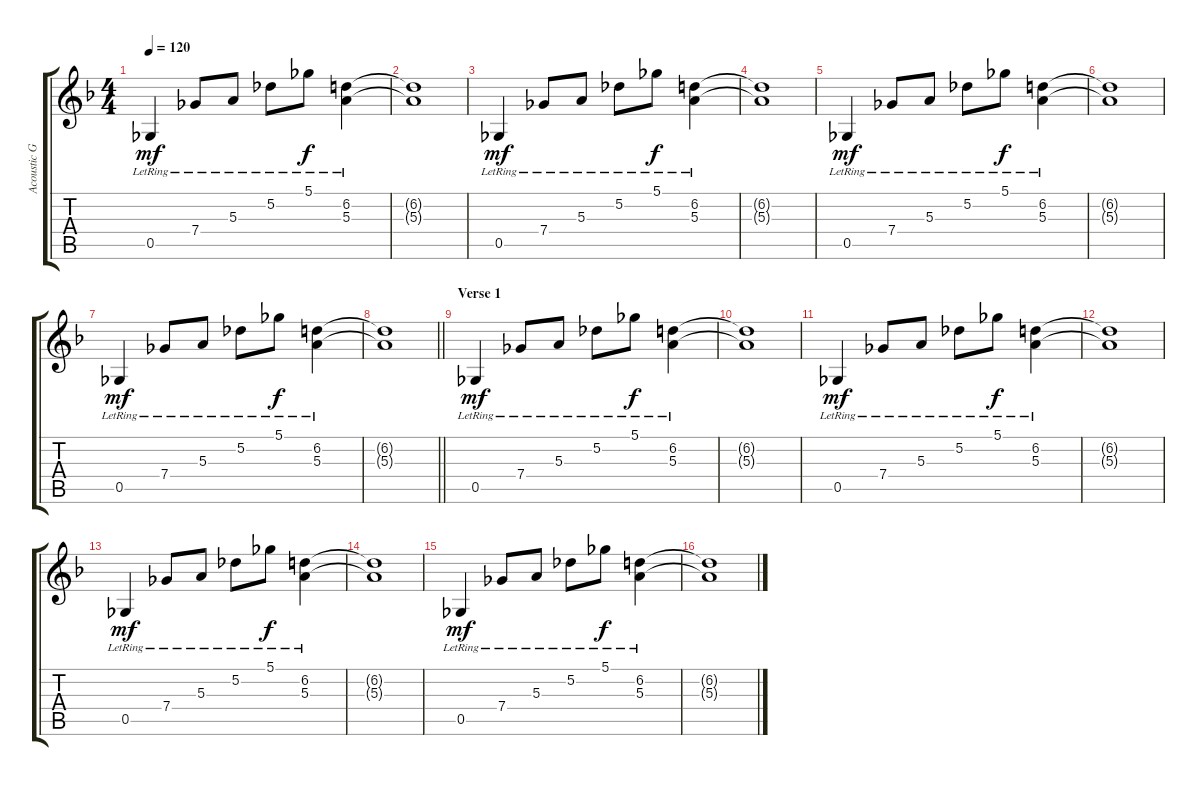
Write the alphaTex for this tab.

\track ("Acoustic Guitar" "Acoustic G") {instrument acousticguitarsteel}
\staff {score tabs}
\tuning (Db4 Ab3 E3 B2 Gb2 Db2) {hide}
\ts (4 4)
\tempo 120
\clef g2
\ks f
0.5{lr}.4{dy mf instrument acousticguitarsteel} 7.4{lr}.8{beam merge} 5.3{lr}.8 5.2{lr}.8 5.1{lr}.8{dy f} (6.2{lr} 5.3{lr}).4 |
(6.2{t} 5.3{t}).1 |
0.5{lr}.4{dy mf} 7.4{lr}.8{beam merge} 5.3{lr}.8 5.2{lr}.8 5.1{lr}.8{dy f} (6.2{lr} 5.3{lr}).4 |
(6.2{t} 5.3{t}).1 |
0.5{lr}.4{dy mf} 7.4{lr}.8{beam merge} 5.3{lr}.8 5.2{lr}.8 5.1{lr}.8{dy f} (6.2{lr} 5.3{lr}).4 |
(6.2{t} 5.3{t}).1 |
0.5{lr}.4{dy mf} 7.4{lr}.8{beam merge} 5.3{lr}.8 5.2{lr}.8 5.1{lr}.8{dy f} (6.2{lr} 5.3{lr}).4 |
\barLineRight lightlight
(6.2{t} 5.3{t}).1 |
\section ("" "Verse 1")
0.5{lr}.4{dy mf} 7.4{lr}.8{beam merge} 5.3{lr}.8 5.2{lr}.8 5.1{lr}.8{dy f} (6.2{lr} 5.3{lr}).4 |
(6.2{t} 5.3{t}).1 |
0.5{lr}.4{dy mf} 7.4{lr}.8{beam merge} 5.3{lr}.8 5.2{lr}.8 5.1{lr}.8{dy f} (6.2{lr} 5.3{lr}).4 |
(6.2{t} 5.3{t}).1 |
0.5{lr}.4{dy mf} 7.4{lr}.8{beam merge} 5.3{lr}.8 5.2{lr}.8 5.1{lr}.8{dy f} (6.2{lr} 5.3{lr}).4 |
(6.2{t} 5.3{t}).1 |
0.5{lr}.4{dy mf} 7.4{lr}.8{beam merge} 5.3{lr}.8 5.2{lr}.8 5.1{lr}.8{dy f} (6.2{lr} 5.3{lr}).4 |
(6.2{t} 5.3{t}).1
